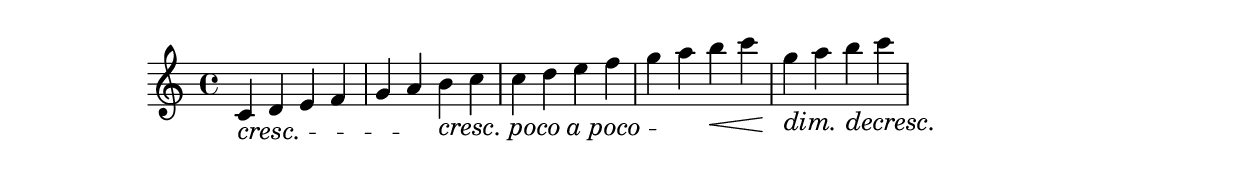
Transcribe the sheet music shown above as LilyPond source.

% Do not edit this file; it is automatically
% generated from Documentation/snippets/new
% This file is in the public domain.
%% Note: this file works from version 2.13.20
\version "2.13.20"

\header {
%% Translation of GIT committish: 0b55335aeca1de539bf1125b717e0c21bb6fa31b

  texidoces = "
Los objetos de extensión \cresc, \dim y \decresc ahora se pueden
redefinir como operadores postfijos y producir un solo objeto de
extensión de texto.  La definición de extensores personalizados
también es fácil.  Se pueden mezclar con facilidad los crescendi
textuales y en forma de reguladores. \< y \> producen reguladores
gráficos de forma predeterminada, \cresc etc. producen elementos
extensores de texto de forma predeterminada.

"

  doctitlees = "Objetos extensores de texto postfijos para dinámica"

  lsrtags = "expressive-marks, tweaks-and-overrides"
  texidoc = "The \cresc, \dim and \decresc spanners can now be redefined as
postfix operators and produce one text spanner.  Defining custom spanners is
also easy.  Hairpin and text crescendi can be easily mixed. \< and \> produce
hairpins by default, \cresc etc. produce text spanners by default.
"
  doctitle = "Dynamics text spanner postfix"
} % begin verbatim


% Some sample text dynamic spanners, to be used as postfix operators
crpoco =
#(make-music 'CrescendoEvent
             'span-direction START
             'span-type 'text
             'span-text "cresc. poco a poco")
% Redefine the existing \cresc, \dim and \decresc commands to use postfix syntax
cresc =
#(make-music 'CrescendoEvent
             'span-direction START
             'span-type 'text
             'span-text "cresc.")
dim =
#(make-music 'DecrescendoEvent
             'span-direction START
             'span-type 'text
             'span-text "dim.")
decresc =
#(make-music 'DecrescendoEvent
             'span-direction START
             'span-type 'text
             'span-text "decresc.")

\relative c' {
  c4\cresc d4 e4 f4 |
  g4 a4\! b4\crpoco c4 |
  c4 d4 e4 f4 |
  g4 a4\! b4\< c4 |
  g4\dim a4 b4\decresc c4\!
}

